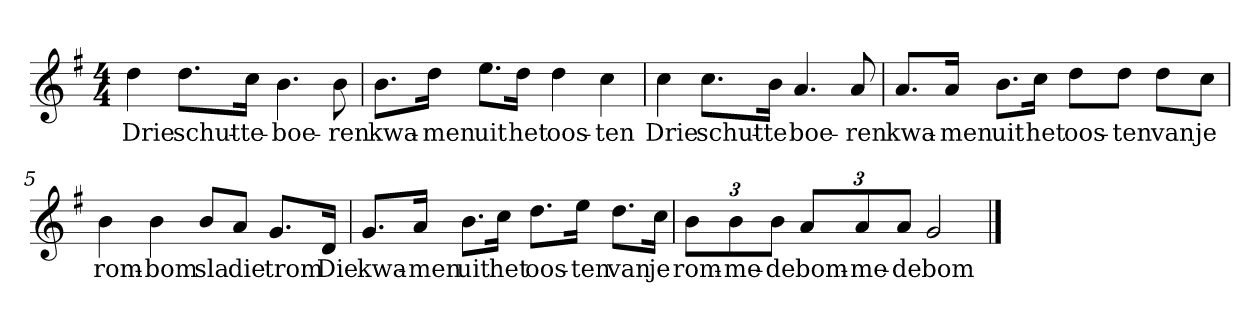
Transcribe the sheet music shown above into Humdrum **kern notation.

**kern	**text
*part1	*part1
*staff1	*staff1
*clefG2	*
*k[f#]	*
*G:	*
*M4/4	*
*MM120	*
=1	=1
4dd	Drie
8.dd\L	schut-
16cc\Jk	-te-
4.b	-boe-
8b	-ren
=2	=2
8.b\L	kwa-
16dd\Jk	-men
8.ee\L	uit
16dd\Jk	het
4dd	oos-
4cc	-ten
=3	=3
4cc	Drie
8.cc\L	schut-
16b\Jk	-te
4.a	boe-
8a	-ren
=4	=4
8.a/L	kwa-
16a/Jk	-men
8.b\L	uit
16cc\Jk	het
8dd\L	oos-
8dd\J	-ten
8dd\L	van
8cc\J	je
=5	=5
4b	rom-
4b	-bom
8b/L	sla
8a/J	die
8.g/L	trom
16d/Jk	Die
=6	=6
8.g/L	kwa-
16a/Jk	-men
8.b\L	uit
16cc\Jk	het
8.dd\L	oos-
16ee\Jk	-ten
8.dd\L	van
16cc\Jk	je
=7	=7
12b\L	rom-
12b\	-me-
12b\J	-de
12a/L	bom-
12a/	-me-
12a/J	-de
2g	bom
==	==
*-	*-
